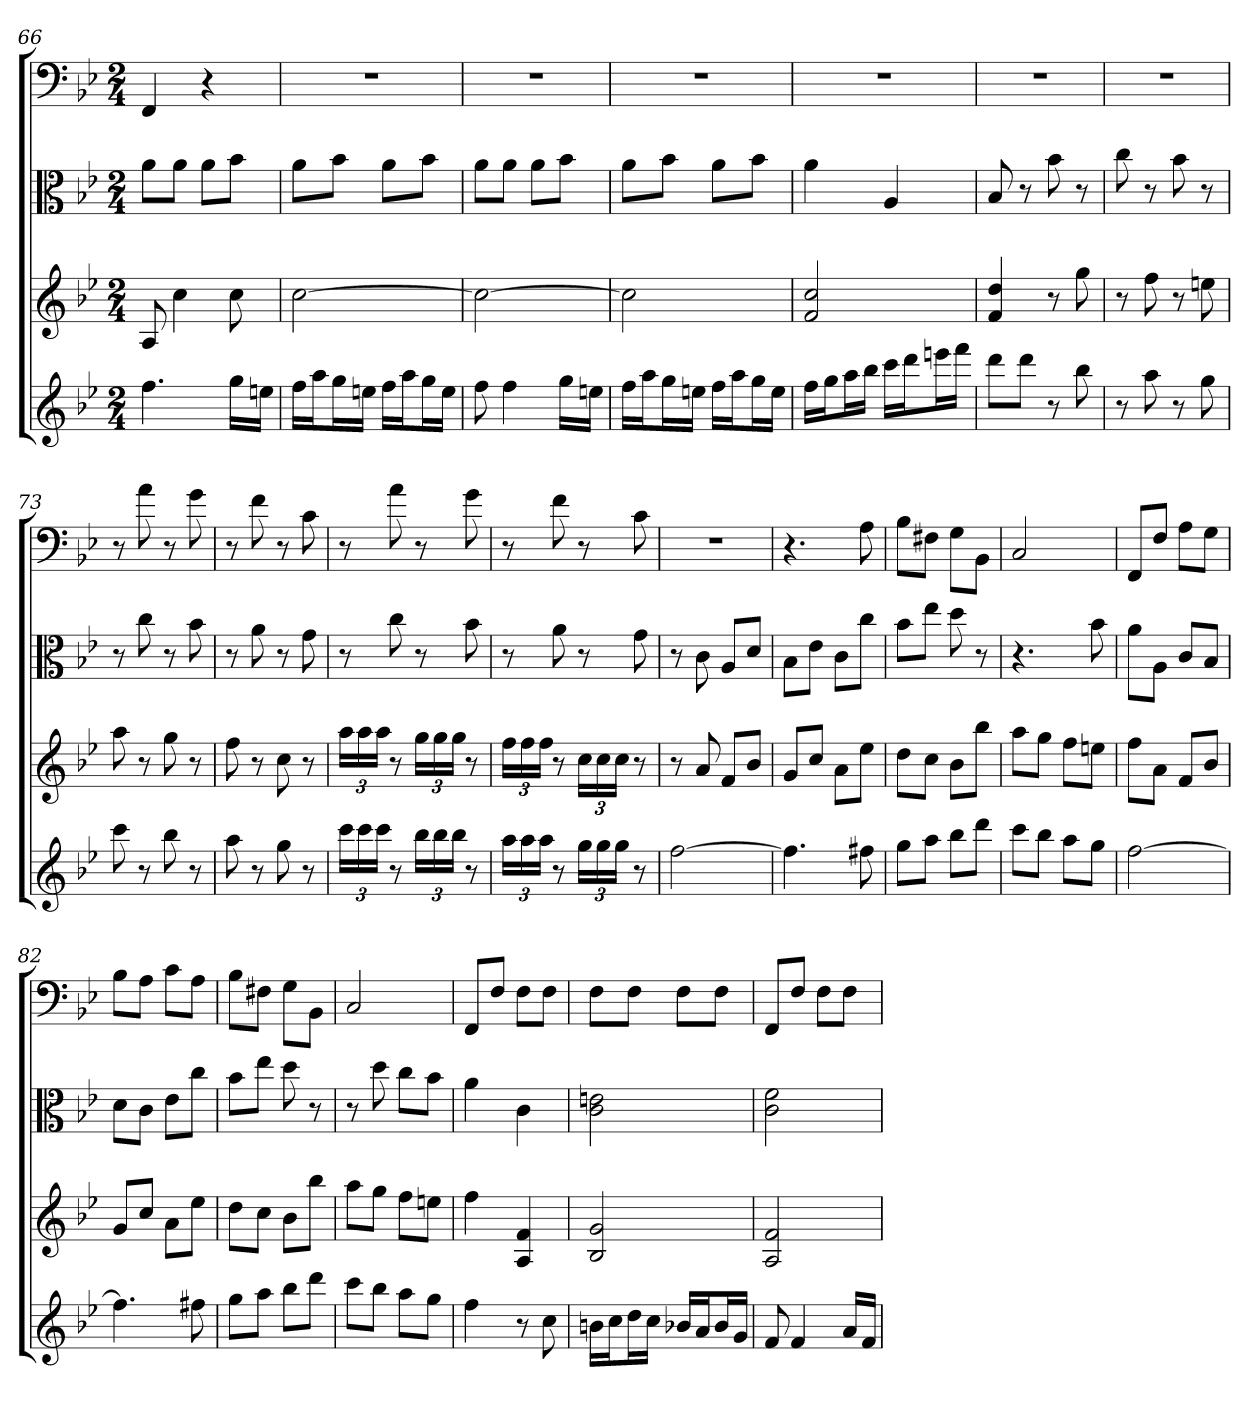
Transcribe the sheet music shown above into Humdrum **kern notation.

**kern	**kern	**kern	**kern
*part4	*part3	*part2	*part1
*staff4	*staff3	*staff2	*staff1
*	*	*clefC3	*clefF4
*k[b-e-]	*k[b-e-]	*k[b-e-]	*k[b-e-]
*B-:	*B-:	*B-:	*B-:
*M2/4	*M2/4	*M2/4	*M2/4
=66	=66	=66	=66
4.ff	8A	8a\L	4FF
.	4cc	8a\J	.
.	.	8a\L	4r
16ggLL	8cc	8b-\J	.
16eenJJ	.	.	.
=67	=67	=67	=67
16ffLL	[2cc	8a\L	2r
16aaJ	.	.	.
16ggL	.	8b-\J	.
16eenJJ	.	.	.
16ffLL	.	8a\L	.
16aaJ	.	.	.
16ggL	.	8b-\J	.
16eeJJ	.	.	.
=68	=68	=68	=68
8ff	2cc_	8a\L	2r
4ff	.	8a\J	.
.	.	8a\L	.
16ggLL	.	8b-\J	.
16eenJJ	.	.	.
=69	=69	=69	=69
16ffLL	2cc]	8a\L	2r
16aaJ	.	.	.
16ggL	.	8b-\J	.
16eenJJ	.	.	.
16ffLL	.	8a\L	.
16aaJ	.	.	.
16ggL	.	8b-\J	.
16eeJJ	.	.	.
=70	=70	=70	=70
16ffLL	2f 2cc	4a	2r
16ggJ	.	.	.
16aaL	.	.	.
16bb-JJ	.	.	.
16cccLL	.	4A	.
16dddJ	.	.	.
16eeenL	.	.	.
16fffJJ	.	.	.
=71	=71	=71	=71
8dddL	4f 4dd	8B-	2r
8dddJ	.	8r	.
8r	8r	8b-	.
8bb-	8gg	8r	.
=72	=72	=72	=72
8r	8r	8cc	2r
8aa	8ff	8r	.
8r	8r	8b-	.
8gg	8een	8r	.
=73	=73	=73	=73
8ccc	8aa	8r	8r
8r	8r	8cc	8a
8bb-	8gg	8r	8r
8r	8r	8b-	8g
=74	=74	=74	=74
8aa	8ff	8r	8r
8r	8r	8a	8f
8gg	8cc	8r	8r
8r	8r	8g	8c
=75	=75	=75	=75
24cccLL	24aaLL	8r	8r
24ccc	24aa	.	.
24cccJJ	24aaJJ	.	.
8r	8r	8cc	8a
24bb-LL	24ggLL	8r	8r
24bb-	24gg	.	.
24bb-JJ	24ggJJ	.	.
8r	8r	8b-	8g
=76	=76	=76	=76
24aaLL	24ffLL	8r	8r
24aa	24ff	.	.
24aaJJ	24ffJJ	.	.
8r	8r	8a	8f
24ggLL	24ccLL	8r	8r
24gg	24cc	.	.
24ggJJ	24ccJJ	.	.
8r	8r	8g	8c
=77	=77	=77	=77
[2ff	8r	8r	2r
.	8a	8c	.
.	8fL	8A/L	.
.	8b-J	8d/J	.
=78	=78	=78	=78
4.ff]	8gL	8B-\L	4.r
.	8ccJ	8e-\J	.
.	8aL	8c\L	.
8ff#X	8ee-J	8cc\J	8A
=79	=79	=79	=79
8ggL	8ddL	8b-\L	8B-\L
8aaJ	8ccJ	8ee-\J	8F#X\J
8bb-L	8b-L	8dd	8G\L
8dddJ	8bb-J	8r	8BB-\J
=80	=80	=80	=80
8cccL	8aaL	4.r	2C
8bb-J	8ggJ	.	.
8aaL	8ffL	.	.
8ggJ	8eenJ	8b-	.
=81	=81	=81	=81
[2ff	8ffL	8a\L	8FF/L
.	8aJ	8A\J	8F/J
.	8fL	8c/L	8A\L
.	8b-J	8B-/J	8G\J
=82	=82	=82	=82
4.ff]	8gL	8d\L	8B-\L
.	8ccJ	8c\J	8A\J
.	8aL	8e-\L	8c\L
8ff#X	8ee-J	8cc\J	8A\J
=83	=83	=83	=83
8ggL	8ddL	8b-\L	8B-\L
8aaJ	8ccJ	8ee-\J	8F#X\J
8bb-L	8b-L	8dd	8G\L
8dddJ	8bb-J	8r	8BB-\J
=84	=84	=84	=84
8cccL	8aaL	8r	2C
8bb-J	8ggJ	8dd	.
8aaL	8ffL	8cc\L	.
8ggJ	8eenJ	8b-\J	.
=85	=85	=85	=85
4ff	4ff	4a	8FF/L
.	.	.	8F/J
8r	4A 4f	4c	8F\L
8cc	.	.	8F\J
=86	=86	=86	=86
16bnLL	2B- 2g	2c 2en	8F\L
16ccJ	.	.	.
16ddL	.	.	8F\J
16ccJJ	.	.	.
16b-XLL	.	.	8F\L
16aJ	.	.	.
16b-L	.	.	8F\J
16gJJ	.	.	.
=87	=87	=87	=87
8f	2A 2f	2c 2f	8FF/L
4f	.	.	8F/J
.	.	.	8F\L
16aLL	.	.	8F\J
16fJJ	.	.	.
=	=	=	=
*-	*-	*-	*-
